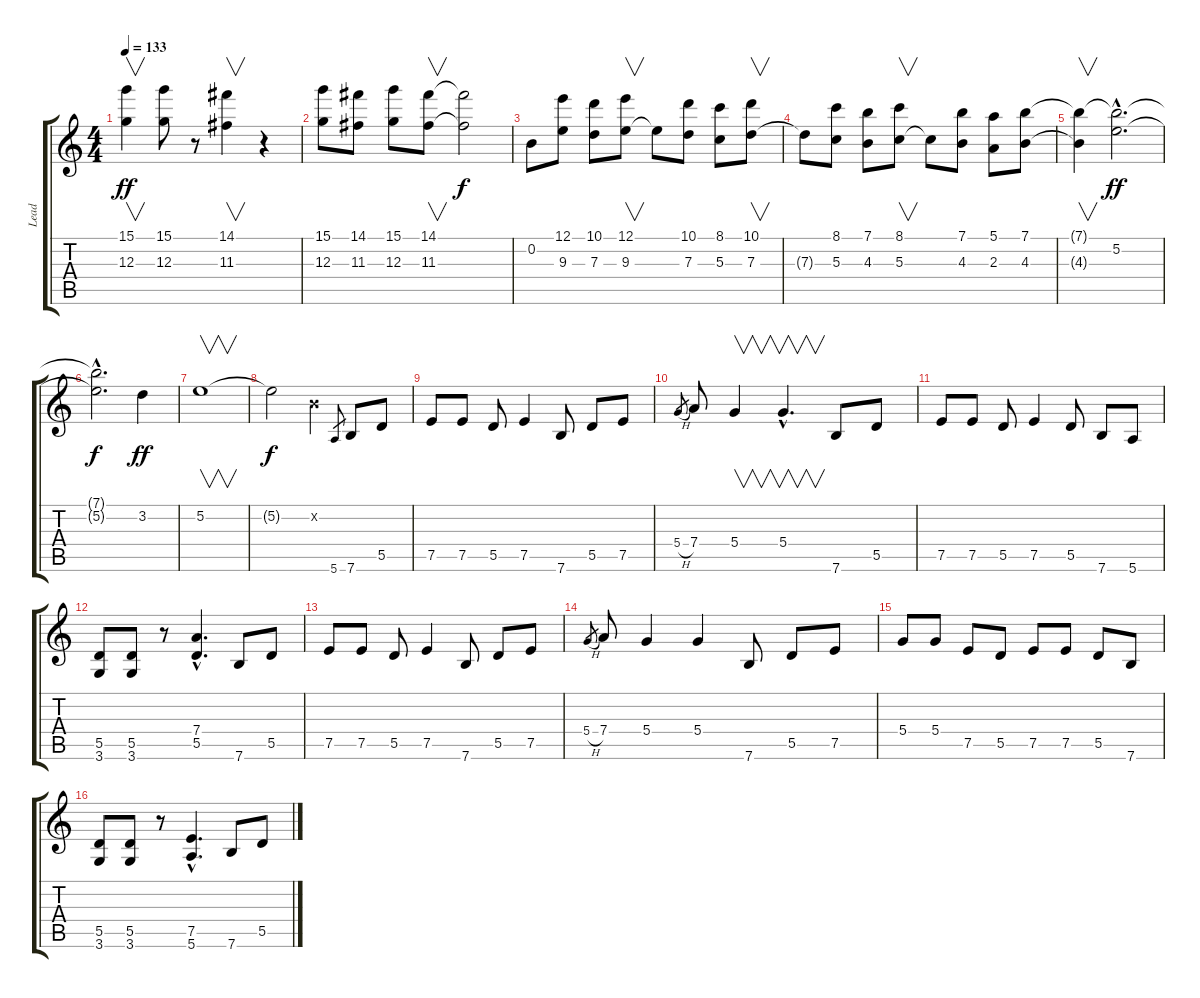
\track ("Lead" "Lead") {instrument overdrivenguitar}
\staff {score tabs}
\tuning (E4 B3 G3 D3 A2 E2) {hide}
\ts (4 4)
\tempo 133
\clef g2
\ks c
(15.1 12.3).4{v dy ff} (15.1 12.3).8 r.8 (14.1 11.3).4{v} r.4 |
(15.1 12.3).8 (14.1 11.3).8 (15.1 12.3).8 (14.1 11.3).8{v} (14.1{t} 11.3{t}).2{dy f} |
0.2.8 (12.1 9.3).8 (10.1 7.3).8 (12.1 9.3).8{v} 9.3{t}.8 (10.1 7.3).8 (8.1 5.3).8 (10.1 7.3).8{v} |
7.3{t}.8 (8.1 5.3).8 (7.1 4.3).8 (8.1 5.3).8{v} 5.3{t}.8 (7.1 4.3).8 (5.1 2.3).8 (7.1 4.3).8 |
(7.1{t} 4.3{t}).4{v} (7.1{hac t} 5.2{hac}).2{d dy ff} |
(7.1{hac t} 5.2{hac t}).2{d dy f} 3.2.4{dy ff} |
5.2.1{v} |
5.2{t}.2{dy f} 0.2{x}.4 5.6.8{gr} 7.6.8 5.5.8 |
7.5.8 7.5.8 5.5.8 7.5.4 7.6.8 5.5.8 7.5.8 |
5.4{h}.8{gr} 7.4.8 5.4.4{v} 5.4{hac}.4{v d} 7.6.8 5.5.8 |
7.5.8 7.5.8 5.5.8 7.5.4 5.5.8 7.6.8 5.6.8 |
(5.5 3.6).8 (5.5 3.6).8 r.8 (7.4{hac} 5.5{hac}).4{d} 7.6.8 5.5.8 |
7.5.8 7.5.8 5.5.8 7.5.4 7.6.8 5.5.8 7.5.8 |
5.4{h}.8{gr} 7.4.8 5.4.4 5.4.4 7.6.8 5.5.8 7.5.8 |
5.4.8 5.4.8 7.5.8 5.5.8 7.5.8 7.5.8 5.5.8 7.6.8 |
(5.5 3.6).8 (5.5 3.6).8 r.8 (7.5{hac} 5.6{hac}).4{d} 7.6.8 5.5.8
